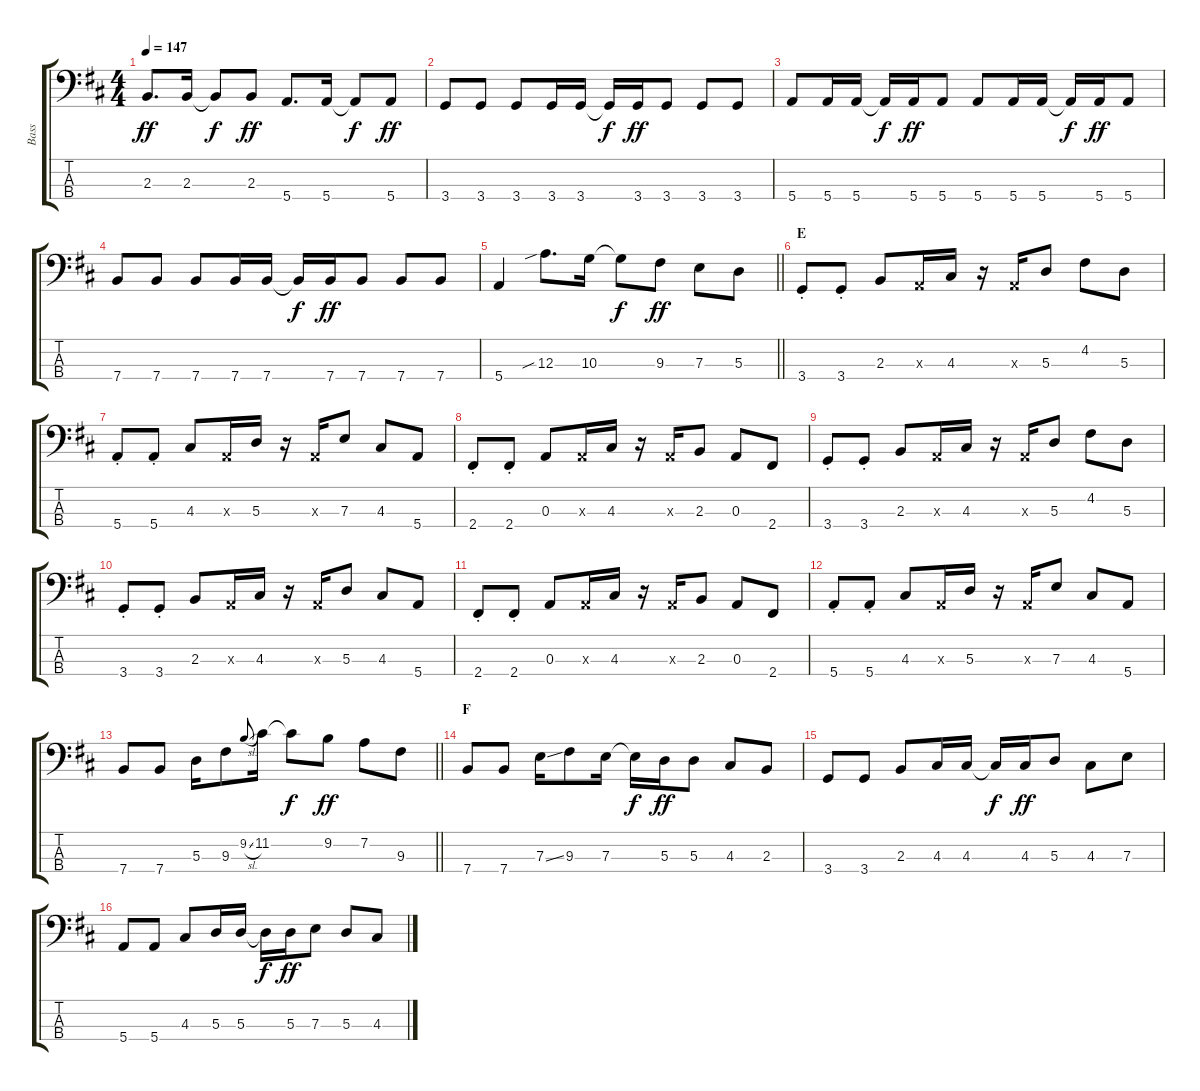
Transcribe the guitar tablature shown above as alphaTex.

\track ("Bass" "Bass") {instrument electricbasspick}
\staff {score tabs}
\tuning (G2 D2 A1 E1) {hide}
\ts (4 4)
\tempo 147
\clef f4
\ks d
2.3.8{d dy ff} 2.3.16 2.3{t}.8{dy f} 2.3.8{dy ff} 5.4.8{d} 5.4.16 5.4{t}.8{dy f} 5.4.8{dy ff} |
3.4.8 3.4.8 3.4.8 3.4.16 3.4.16 3.4{t}.16{dy f} 3.4.16{dy ff} 3.4.8 3.4.8 3.4.8 |
5.4.8 5.4.16 5.4.16 5.4{t}.16{dy f} 5.4.16{dy ff} 5.4.8 5.4.8 5.4.16 5.4.16 5.4{t}.16{dy f} 5.4.16{dy ff} 5.4.8 |
7.4.8 7.4.8 7.4.8 7.4.16 7.4.16 7.4{t}.16{dy f} 7.4.16{dy ff} 7.4.8 7.4.8 7.4.8 |
\barLineRight lightlight
5.4.4 12.3{sib}.8{d} 10.3.16 10.3{t}.8{dy f} 9.3.8{dy ff} 7.3.8 5.3.8 |
\section ("" "E")
3.4{st}.8 3.4{st}.8 2.3.8 0.3{x}.16 4.3.16 r.16 0.3{x}.16 5.3.8 4.2.8 5.3.8 |
5.4{st}.8 5.4{st}.8 4.3.8 0.3{x}.16 5.3.16 r.16 0.3{x}.16 7.3.8 4.3.8 5.4.8 |
2.4{st}.8 2.4{st}.8 0.3.8 0.3{x}.16 4.3.16 r.16 0.3{x}.16 2.3.8 0.3.8 2.4.8 |
3.4{st}.8 3.4{st}.8 2.3.8 0.3{x}.16 4.3.16 r.16 0.3{x}.16 5.3.8 4.2.8 5.3.8 |
3.4{st}.8 3.4{st}.8 2.3.8 0.3{x}.16 4.3.16 r.16 0.3{x}.16 5.3.8 4.3.8 5.4.8 |
2.4{st}.8 2.4{st}.8 0.3.8 0.3{x}.16 4.3.16 r.16 0.3{x}.16 2.3.8 0.3.8 2.4.8 |
5.4{st}.8 5.4{st}.8 4.3.8 0.3{x}.16 5.3.16 r.16 0.3{x}.16 7.3.8 4.3.8 5.4.8 |
\barLineRight lightlight
7.4.8 7.4.8 5.3.16 9.3.8 9.2{sl}.8{gr onbeat} 11.2.16 11.2{t}.8{dy f} 9.2.8{dy ff} 7.2.8 9.3.8 |
\section ("" "F")
7.4.8 7.4.8 7.3{ss}.16 9.3.8 7.3.16 7.3{t}.16{dy f} 5.3.16{dy ff} 5.3.8 4.3.8 2.3.8 |
3.4.8 3.4.8 2.3.8 4.3.16 4.3.16 4.3{t}.16{dy f} 4.3.16{dy ff} 5.3.8 4.3.8 7.3.8 |
5.4.8 5.4.8 4.3.8 5.3.16 5.3.16 5.3{t}.16{dy f} 5.3.16{dy ff} 7.3.8 5.3.8 4.3.8
